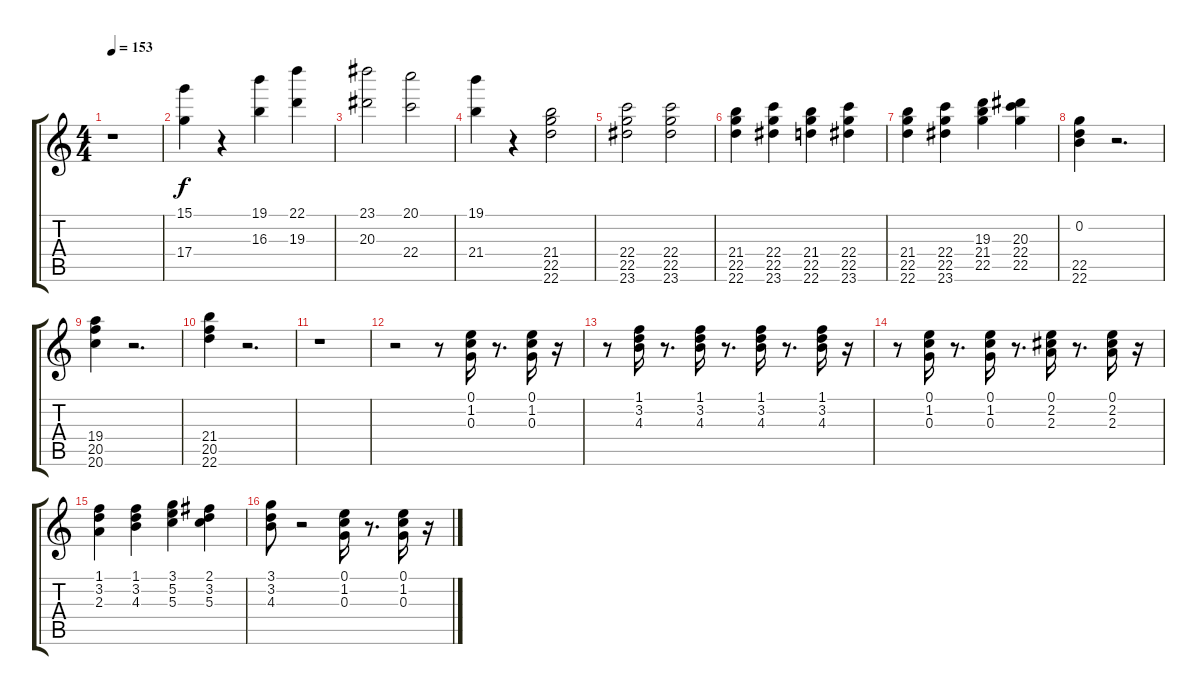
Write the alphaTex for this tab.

\track "" {instrument acousticguitarnylon}
\staff {score tabs}
\tuning (E4 B3 G3 D3 A2 E2) {hide}
\ts (4 4)
\tempo 153
\clef g2
\ks c
r.1{dy f} |
(15.1 17.4).4 r.4 (19.1 16.3).4 (22.1 19.3).4 |
(23.1 20.3).2 (20.1 22.4).2 |
(19.1 21.4).4 r.4 (21.4 22.5 22.6).2 |
(22.4 22.5 23.6).2 (22.4 22.5 23.6).2 |
(21.4 22.5 22.6).4 (22.4 22.5 23.6).4 (21.4 22.5 22.6).4 (22.4 22.5 23.6).4 |
(21.4 22.5 22.6).4 (22.4 22.5 23.6).4 (19.3 21.4 22.5).4 (20.3 22.4 22.5).4 |
(0.2 22.5 22.6).4 r.2{d} |
(19.4 20.5 20.6).4 r.2{d} |
(21.4 20.5 22.6).4 r.2{d} |
r.1 |
r.2 r.8 (0.1 1.2 0.3).16 r.8{d} (0.1 1.2 0.3).16 r.16 |
r.8 (1.1 3.2 4.3).16 r.8{d} (1.1 3.2 4.3).16 r.8{d} (1.1 3.2 4.3).16 r.8{d} (1.1 3.2 4.3).16 r.16 |
r.8 (0.1 1.2 0.3).16 r.8{d} (0.1 1.2 0.3).16 r.8{d} (0.1 2.2 2.3).16 r.8{d} (0.1 2.2 2.3).16 r.16 |
(1.1 3.2 2.3).4 (1.1 3.2 4.3).4 (3.1 5.2 5.3).4 (2.1 3.2 5.3).4 |
(3.1 3.2 4.3).8 r.2 (0.1 1.2 0.3).16 r.8{d} (0.1 1.2 0.3).16 r.16
